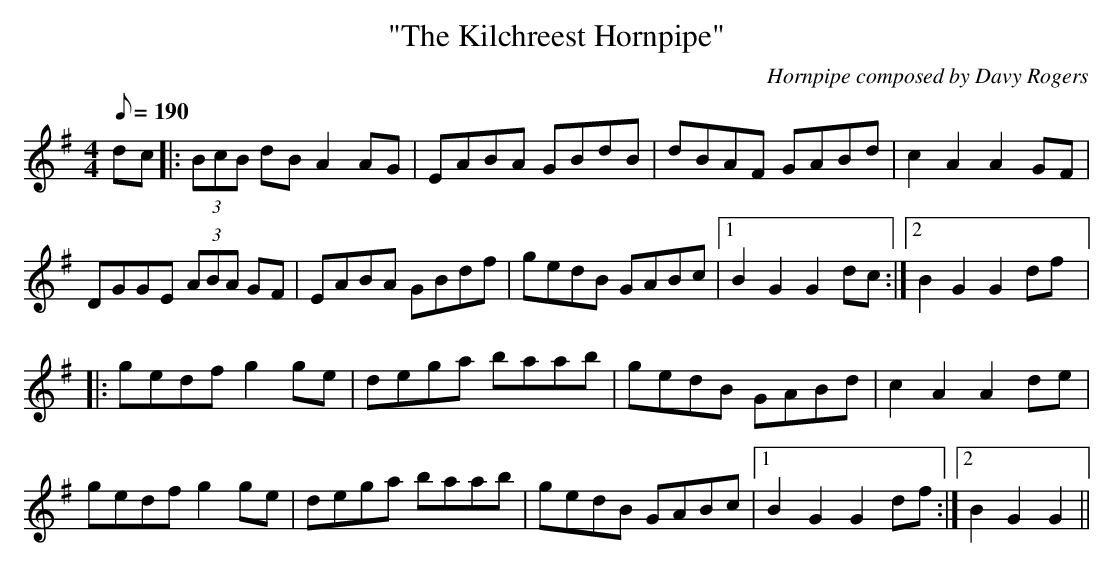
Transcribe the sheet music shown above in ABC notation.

X:1
T:"The Kilchreest Hornpipe"
C:Hornpipe composed by Davy Rogers
L:1/8
Q:190
M:4/4
K:G
dc |: (3BcB dB A2 AG | EABA GBdB | dBAF GABd | c2A2 A2GF |
DGGE (3ABA GF | EABA GBdf | gedB GABc |1 B2 G2G2 dc :|2 B2 G2 G2df |:
gedf g2ge | dega baab | gedB GABd | c2A2 A2de |
gedf g2ge | dega baab | gedB GABc |1 B2 G2 G2df :|2 B2 G2G2 ||
